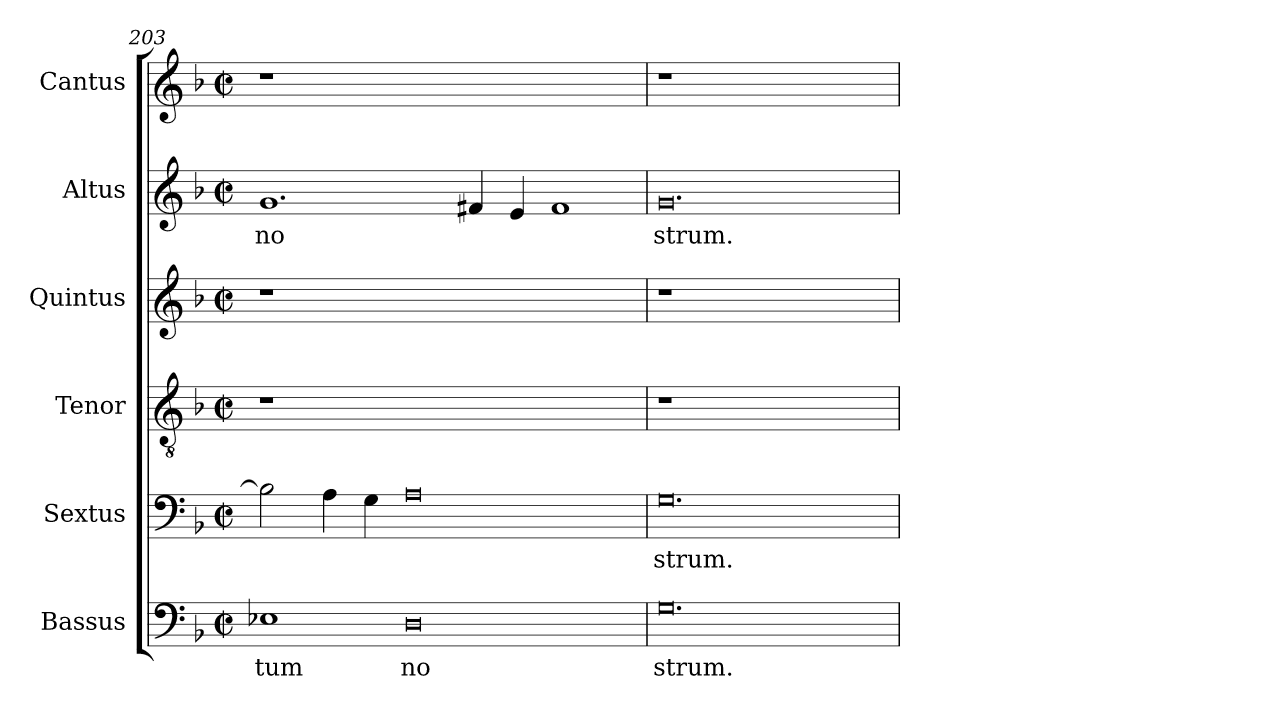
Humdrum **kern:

**kern	**text	**kern	**text	**kern	**kern	**kern	**text	**kern
*part6	*part6	*part5	*part5	*part4	*part3	*part2	*part2	*part1
*staff6	*staff6	*staff5	*staff5	*staff4	*staff3	*staff2	*staff2	*staff1
*I"Bassus	*	*I"Sextus	*	*I"Tenor	*I"Quintus	*I"Altus	*	*I"Cantus
*I'Bassus	*	*I'Sextus	*	*I'Tenor	*I'Quintus	*I'Altus	*	*I'Cantus
*clefF4	*	*clefF4	*	*clefGv2	*clefG2	*clefG2	*	*clefG2
*k[b-]	*	*k[b-]	*	*k[b-]	*k[b-]	*k[b-]	*	*k[b-]
*F:	*	*F:	*	*F:	*F:	*F:	*	*F:
*M2/2	*	*M2/2	*	*M2/2	*M2/2	*M2/2	*	*M2/2
*met(c|)	*	*met(c|)	*	*met(c|)	*met(c|)	*met(c|)	*	*met(c|)
=203	=203	=203	=203	=203	=203	=203	=203	=203
!	!LO:LY:b:cj	!	!LO:LY:b:cj	!	!	!	!LO:LY:b:cj	!
1E-X	tum	2B-\]	.	1r	1r	1.g	no	1r
!	!	!	!LO:LY:b:cj	!	!	!	!	!
.	.	4A\	.	.	.	.	.	.
!	!	!	!LO:LY:b:cj	!	!	!	!	!
.	.	4G\	.	.	.	.	.	.
!	!LO:LY:b:cj	!	!LO:LY:b:cj	!	!	!	!	!
0D	no	0A	.	0ryy	0ryy	.	.	0ryy
!	!	!	!	!	!	!	!LO:LY:b:cj	!
.	.	.	.	.	.	4f#/	.	.
!	!	!	!	!	!	!	!LO:LY:b:cj	!
.	.	.	.	.	.	4e/	.	.
!	!	!	!	!	!	!	!LO:LY:b:cj	!
.	.	.	.	.	.	1f#	.	.
=204	=204	=204	=204	=204	=204	=204	=204	=204
!	!LO:LY:b:cj	!	!LO:LY:b:cj	!	!	!	!LO:LY:b:cj	!
0.G	strum.	0.G	strum.	1r	1r	0.g	strum.	1r
.	.	.	.	0ryy	0ryy	.	.	0ryy
=!	=!	=!	=!	=!	=!	=!	=!	=!
*-	*-	*-	*-	*-	*-	*-	*-	*-
